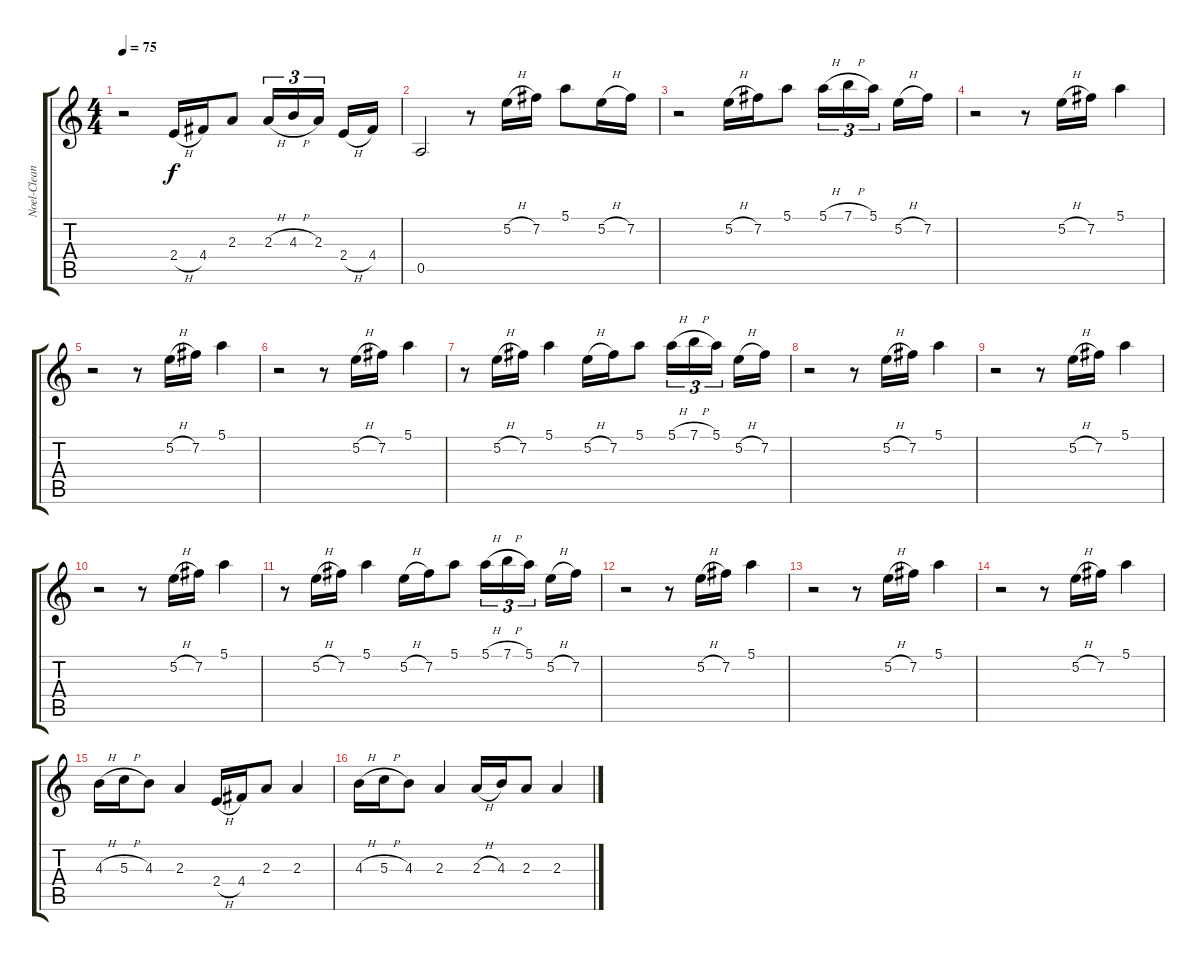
\track ("Noel-Clean Gtr." "Noel-Clean") {instrument electricguitarjazz}
\staff {score tabs}
\tuning (E4 B3 G3 D3 A2 E2) {hide}
\ts (4 4)
\tempo 75
\clef g2
\ks c
r.2{dy f} 2.4{h}.16 4.4.16 2.3.8 2.3{h}.16{tu (3 2)} 4.3{h}.16{tu (3 2)} 2.3.16{tu (3 2)} 2.4{h}.16 4.4.16 |
0.5.2 r.8 5.2{h}.16 7.2.16 5.1.8 5.2{h}.16 7.2.16 |
r.2 5.2{h}.16 7.2.16 5.1.8 5.1{h}.16{tu (3 2)} 7.1{h}.16{tu (3 2)} 5.1.16{tu (3 2)} 5.2{h}.16 7.2.16 |
r.2 r.8 5.2{h}.16 7.2.16 5.1.4 |
r.2 r.8 5.2{h}.16 7.2.16 5.1.4 |
r.2 r.8 5.2{h}.16 7.2.16 5.1.4 |
r.8 5.2{h}.16 7.2.16 5.1.4 5.2{h}.16 7.2.16 5.1.8 5.1{h}.16{tu (3 2)} 7.1{h}.16{tu (3 2)} 5.1.16{tu (3 2)} 5.2{h}.16 7.2.16 |
r.2 r.8 5.2{h}.16 7.2.16 5.1.4 |
r.2 r.8 5.2{h}.16 7.2.16 5.1.4 |
r.2 r.8 5.2{h}.16 7.2.16 5.1.4 |
r.8 5.2{h}.16 7.2.16 5.1.4 5.2{h}.16 7.2.16 5.1.8 5.1{h}.16{tu (3 2)} 7.1{h}.16{tu (3 2)} 5.1.16{tu (3 2)} 5.2{h}.16 7.2.16 |
r.2 r.8 5.2{h}.16 7.2.16 5.1.4 |
r.2 r.8 5.2{h}.16 7.2.16 5.1.4 |
r.2 r.8 5.2{h}.16 7.2.16 5.1.4 |
4.3{h}.16 5.3{h}.16 4.3.8 2.3.4 2.4{h}.16 4.4.16 2.3.8 2.3.4 |
4.3{h}.16 5.3{h}.16 4.3.8 2.3.4 2.3{h}.16 4.3.16 2.3.8 2.3.4
